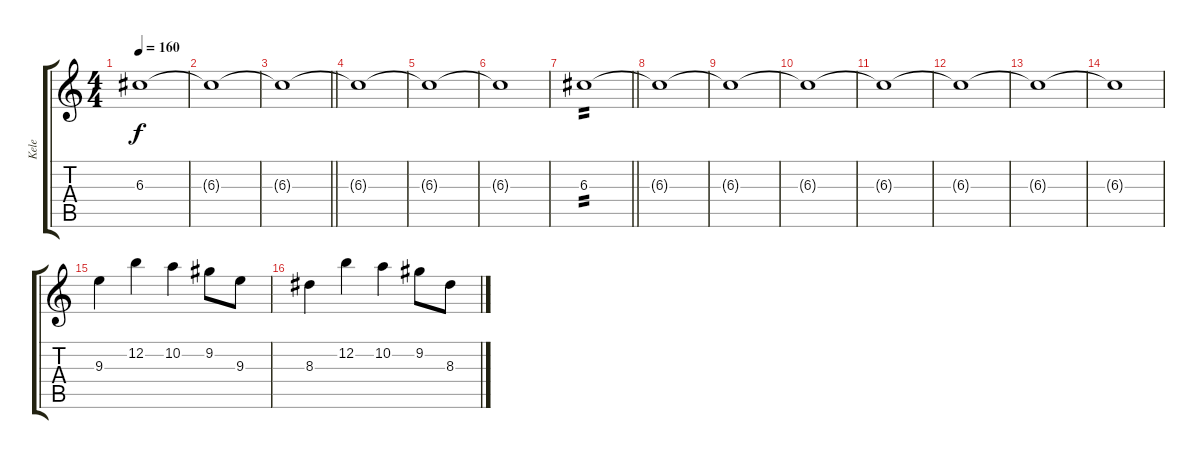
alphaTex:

\track ("Kele" "Kele") {instrument overdrivenguitar}
\staff {score tabs}
\tuning (E4 B3 G3 D3 A2 E2) {hide}
\ts (4 4)
\tempo 160
\clef g2
\ks c
6.3{t}.1{dy f} |
6.3{t}.1 |
\barLineRight lightlight
6.3{t}.1 |
6.3{t}.1 |
6.3{t}.1 |
6.3{t}.1 |
\barLineRight lightlight
6.3.1{tp 2} |
6.3{t}.1 |
6.3{t}.1 |
6.3{t}.1 |
6.3{t}.1 |
6.3{t}.1 |
6.3{t}.1 |
6.3{t}.1 |
9.3.4 12.2.4 10.2.4 9.2.8 9.3.8 |
8.3.4 12.2.4 10.2.4 9.2.8 8.3.8
